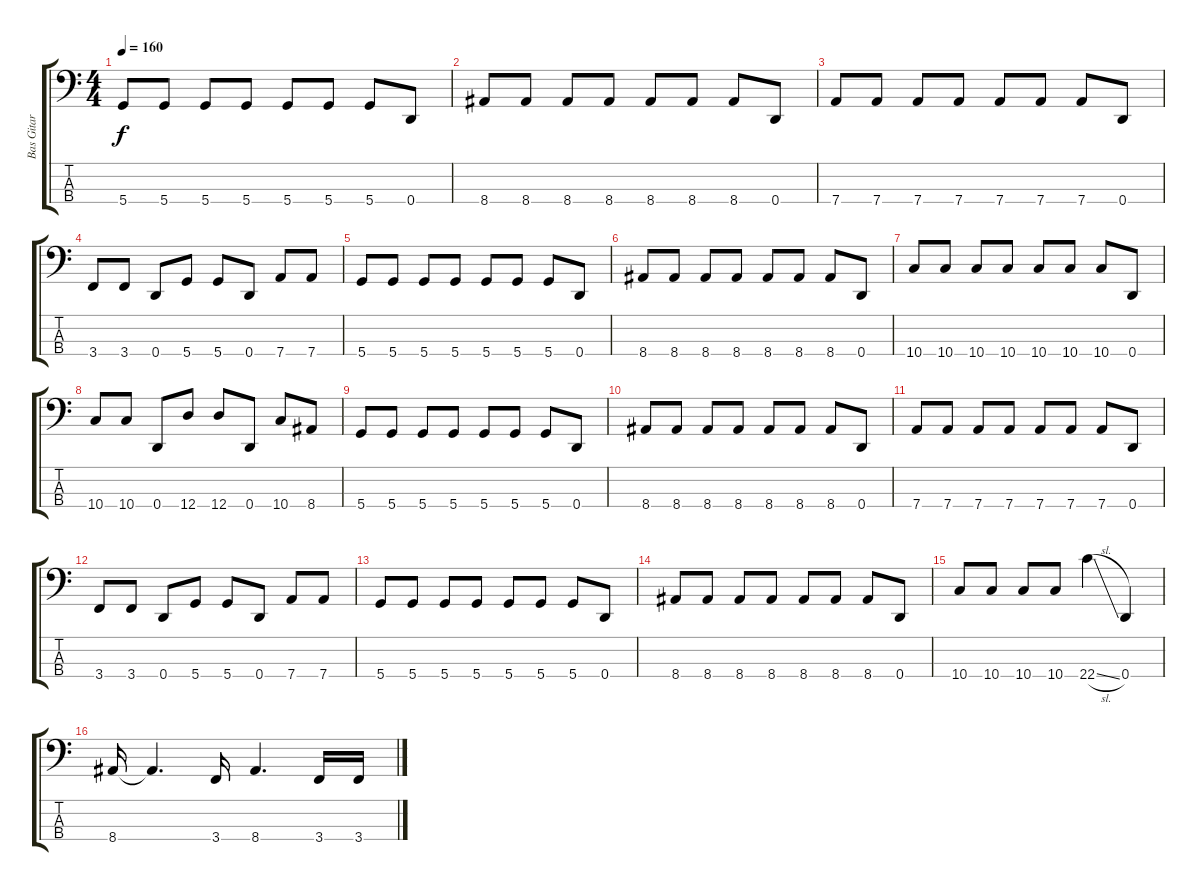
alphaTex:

\track ("Bas Gitar" "Bas Gitar") {instrument electricbasspick}
\staff {score tabs}
\tuning (F2 C2 G1 D1) {hide}
\ts (4 4)
\tempo 160
\clef f4
\ks c
5.4.8{dy f} 5.4.8 5.4.8 5.4.8 5.4.8 5.4.8 5.4.8 0.4.8 |
8.4.8 8.4.8 8.4.8 8.4.8 8.4.8 8.4.8 8.4.8 0.4.8 |
7.4.8 7.4.8 7.4.8 7.4.8 7.4.8 7.4.8 7.4.8 0.4.8 |
3.4.8 3.4.8 0.4.8 5.4.8 5.4.8 0.4.8 7.4.8 7.4.8 |
5.4.8 5.4.8 5.4.8 5.4.8 5.4.8 5.4.8 5.4.8 0.4.8 |
8.4.8 8.4.8 8.4.8 8.4.8 8.4.8 8.4.8 8.4.8 0.4.8 |
10.4.8 10.4.8 10.4.8 10.4.8 10.4.8 10.4.8 10.4.8 0.4.8 |
10.4.8 10.4.8 0.4.8 12.4.8 12.4.8 0.4.8 10.4.8 8.4.8 |
5.4.8 5.4.8 5.4.8 5.4.8 5.4.8 5.4.8 5.4.8 0.4.8 |
8.4.8 8.4.8 8.4.8 8.4.8 8.4.8 8.4.8 8.4.8 0.4.8 |
7.4.8 7.4.8 7.4.8 7.4.8 7.4.8 7.4.8 7.4.8 0.4.8 |
3.4.8 3.4.8 0.4.8 5.4.8 5.4.8 0.4.8 7.4.8 7.4.8 |
5.4.8 5.4.8 5.4.8 5.4.8 5.4.8 5.4.8 5.4.8 0.4.8 |
8.4.8 8.4.8 8.4.8 8.4.8 8.4.8 8.4.8 8.4.8 0.4.8 |
10.4.8 10.4.8 10.4.8 10.4.8 22.4{sl}.4 0.4.4 |
8.4.16 8.4{t}.4{d} 3.4.16 8.4.4{d} 3.4.16 3.4.16
